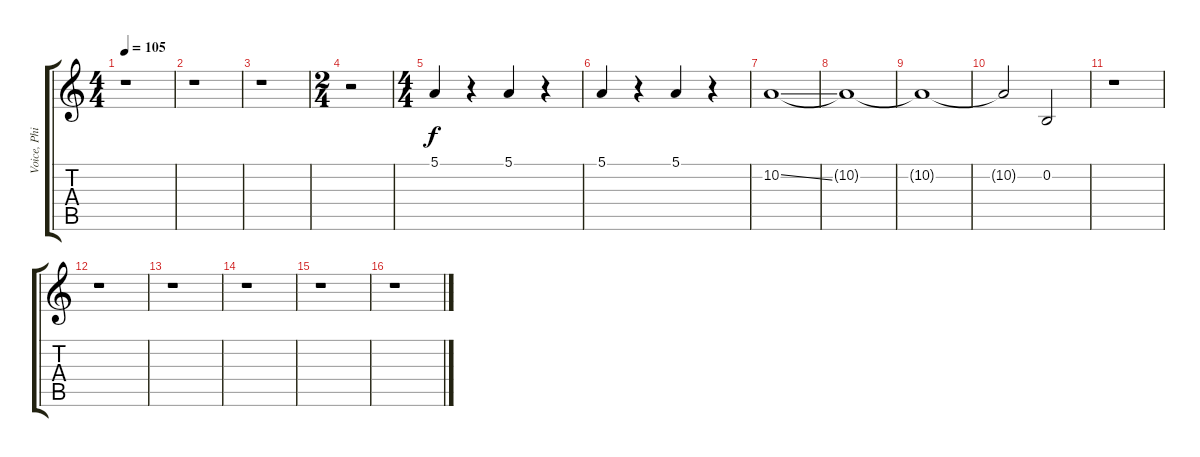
\track ("Voice, Phill" "Voice, Phi") {instrument lead2sawtooth}
\staff {score tabs}
\tuning (E4 B3 G3 D3 A2 E2) {hide}
\ts (4 4)
\tempo 105
\clef g2
\ks c
r.1{dy f} |
r.1 |
r.1 |
\ts (2 4)
r.2 |
\ts (4 4)
5.1.4 r.4 5.1.4 r.4 |
5.1.4 r.4 5.1.4 r.4 |
10.2{ss}.1 |
10.2{t}.1 |
10.2{t}.1 |
10.2{t}.2 0.2.2 |
r.1 |
r.1 |
r.1 |
r.1 |
r.1 |
r.1
